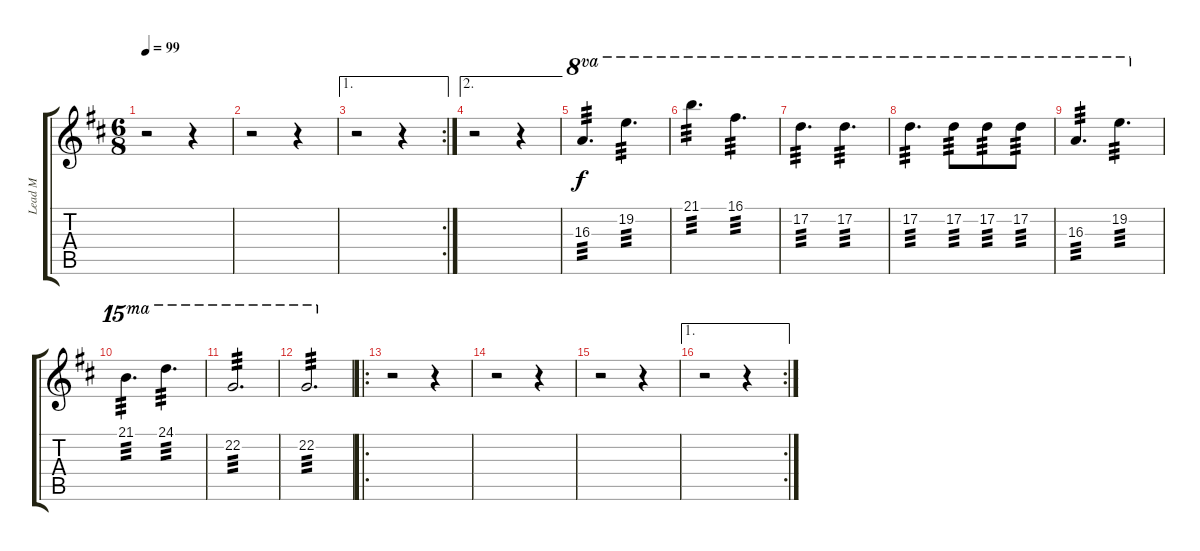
\track ("Lead M" "Lead M") {instrument distortionguitar}
\staff {score tabs}
\tuning (D4 A3 F3 C3 G2 C2) {hide}
\ts (6 8)
\tempo 99
\clef g2
\ks d
r.2{dy mf} r.4 |
r.2 r.4 |
\ae 1
\rc 2
r.2 r.4 |
\ae 2
r.2 r.4 |
16.3.4{d ot 8va tp 3 dy f} 19.2.4{d ot 8va tp 3} |
21.1.4{d ot 8va tp 3} 16.1.4{d ot 8va tp 3} |
17.2.4{d ot 8va tp 3} 17.2.4{d ot 8va tp 3} |
17.2.4{d ot 8va tp 3} 17.2.8{ot 8va tp 3} 17.2.8{ot 8va tp 3} 17.2.8{ot 8va tp 3} |
16.3.4{d ot 8va tp 3} 19.2.4{d ot 8va tp 3} |
21.1.4{d ot 15ma tp 3} 24.1.4{d ot 15ma tp 3} |
22.2.2{d ot 15ma tp 3} |
22.2.2{d ot 15ma tp 3} |
\ro
r.2 r.4 |
r.2 r.4 |
r.2 r.4 |
\ae 1
\rc 2
r.2 r.4
